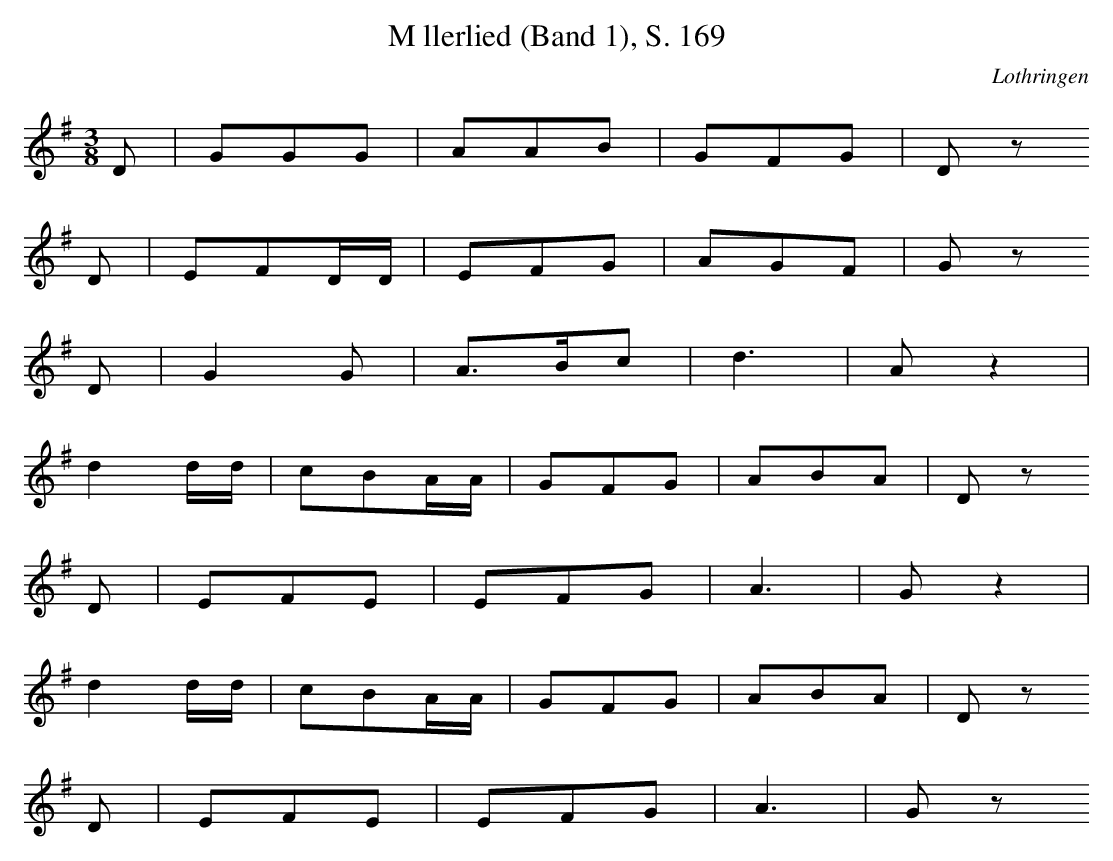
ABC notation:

X:1
T: Mllerlied (Band 1), S. 169
O: Lothringen
M: 3/8
L: 1/16
K: G
D2 | G2G2G2 | A2A2B2 | G2F2G2 | D2z2
D2 | E2F2DD | E2F2G2 | A2G2F2 | G2z2
D2 | G4G2 | A3Bc2 | d6 | A2z4 |
d4dd | c2B2AA | G2F2G2 | A2B2A2 | D2z2
D2 | E2F2E2 | E2F2G2 | A6 | G2z4 |
d4dd | c2B2AA | G2F2G2 | A2B2A2 | D2z2
D2 | E2F2E2 | E2F2G2 | A6 | G2z2
